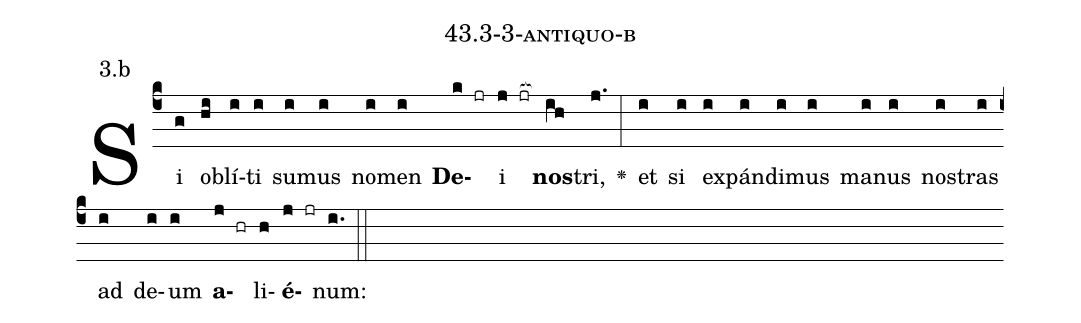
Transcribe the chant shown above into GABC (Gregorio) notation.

name: 43.3-3-antiquo-b;
annotation: 3.b;
%%
(c4)Si(g) ob(hi)lí(i)ti(i) su(i)mus(i) no(i)men(i) <b>De</b>(k jr)i(j jr[ocb:1{]) <b>nos</b>(ih[ocb:0}])tri,(j.) <v>\greheightstar</v>(:) et(i) si(i) ex(i)pán(i)di(i)mus(i) ma(i)nus(i) nos(i)tras(i) ad(i) de(i)um(i) <b>a</b>(j hr)li(h)<b>é</b>(j jr)num:(i.) (::)


%E(i) u(i) o(j) u(h) a(j) e.(i.) (::)
